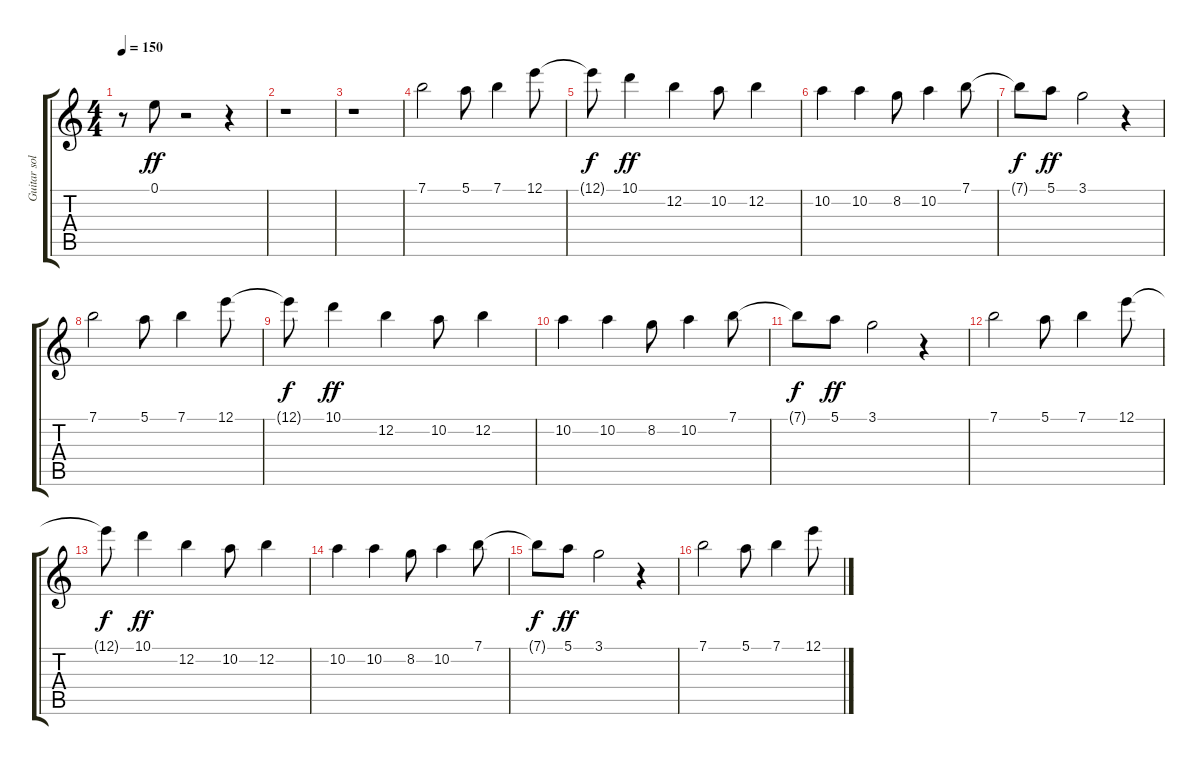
\track ("Guitar solo" "Guitar sol") {instrument distortionguitar}
\staff {score tabs}
\tuning (E4 B3 G3 D3 A2 E2) {hide}
\ts (4 4)
\tempo 150
\clef g2
\ks c
r.8{dy ff} 0.1.8 r.2 r.4 |
r.1 |
r.1 |
7.1.2{instrument distortionguitar} 5.1.8 7.1.4 12.1.8 |
12.1{t}.8{dy f} 10.1.4{dy ff} 12.2.4 10.2.8 12.2.4 |
10.2.4 10.2.4 8.2.8 10.2.4 7.1.8 |
7.1{t}.8{dy f} 5.1.8{dy ff} 3.1.2 r.4 |
7.1.2 5.1.8 7.1.4 12.1.8 |
12.1{t}.8{dy f} 10.1.4{dy ff} 12.2.4 10.2.8 12.2.4 |
10.2.4 10.2.4 8.2.8 10.2.4 7.1.8 |
7.1{t}.8{dy f} 5.1.8{dy ff} 3.1.2 r.4 |
7.1.2 5.1.8 7.1.4 12.1.8 |
12.1{t}.8{dy f} 10.1.4{dy ff} 12.2.4 10.2.8 12.2.4 |
10.2.4 10.2.4 8.2.8 10.2.4 7.1.8 |
7.1{t}.8{dy f} 5.1.8{dy ff} 3.1.2 r.4 |
7.1.2 5.1.8 7.1.4 12.1.8
